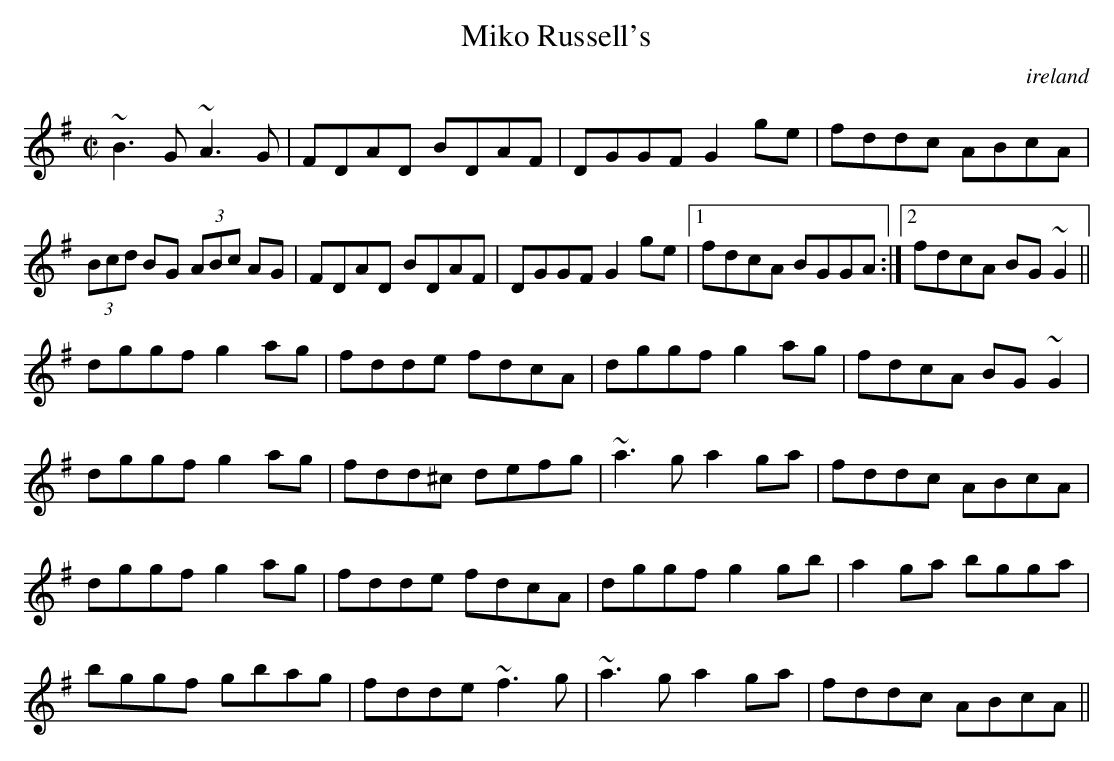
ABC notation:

X:1
T:Miko Russell's
O:ireland
M:C|
K:G
~B3G ~A3G|FDAD BDAF|DGGF G2ge|fddc ABcA|
(3Bcd BG (3ABc AG|FDAD BDAF|DGGF G2ge|1 fdcA BGGA:|2 fdcA BG~G2||
dggf g2ag|fdde fdcA|dggf g2ag|fdcA BG~G2|
dggf g2ag|fdd^c defg|~a3g a2ga|fddc ABcA|
dggf g2ag|fdde fdcA|dggf g2gb|a2ga bgga|
bggf gbag|fdde ~f3g|~a3g a2ga|fddc ABcA||
